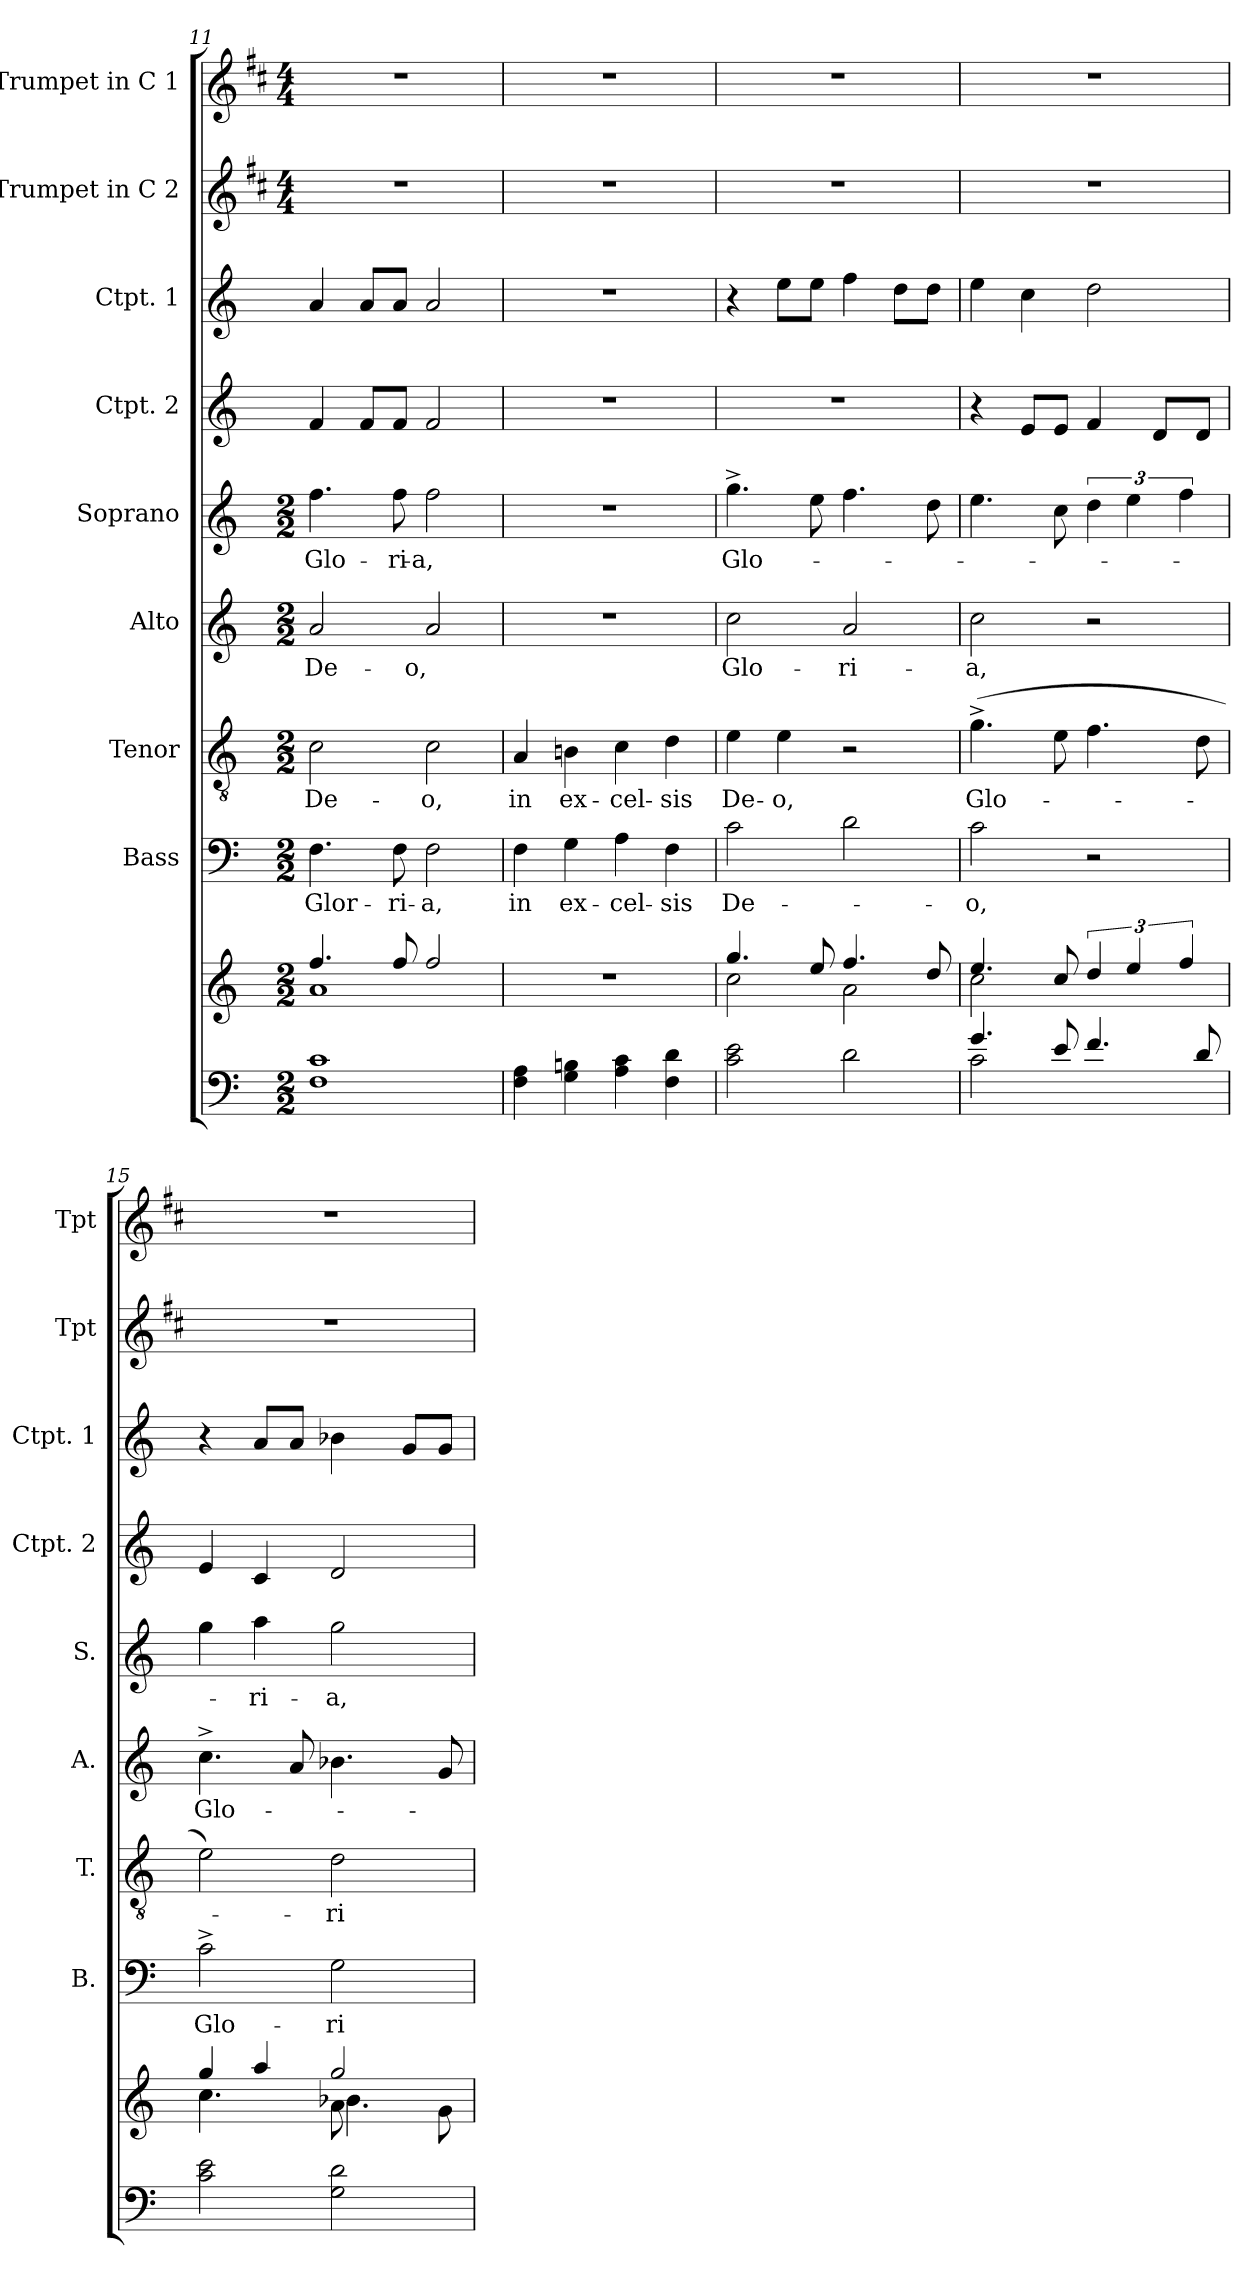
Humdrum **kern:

**kern	**kern	**kern	**text	**kern	**text	**kern	**text	**kern	**text	**kern	**kern	**kern	**kern
*part10	*part9	*part8	*part8	*part7	*part7	*part6	*part6	*part5	*part5	*part4	*part3	*part2	*part1
*staff10	*staff9	*staff8	*staff8	*staff7	*staff7	*staff6	*staff6	*staff5	*staff5	*staff4	*staff3	*staff2	*staff1
*	*	*I"Bass	*	*I"Tenor	*	*I"Alto	*	*I"Soprano	*	*I"Ctpt. 2	*I"Ctpt. 1	*I"Trumpet in C 2	*I"Trumpet in C 1
*	*	*I'B.	*	*I'T.	*	*I'A.	*	*I'S.	*	*I'Ctpt. 2	*I'Ctpt. 1	*I'Tpt	*I'Tpt
*clefF4	*clefG2	*clefF4	*	*clefGv2	*	*clefG2	*	*clefG2	*	*clefG2	*clefG2	*clefG2	*clefG2
*	*	*	*	*	*	*	*	*	*	*	*	*ITrd1c2	*ITrd1c2
*k[]	*k[]	*k[]	*	*k[]	*	*k[]	*	*k[]	*	*k[]	*k[]	*k[]	*k[]
*C:	*C:	*C:	*	*C:	*	*C:	*	*C:	*	*C:	*C:	*C:	*C:
*M2/2	*M2/2	*M2/2	*	*M2/2	*	*M2/2	*	*M2/2	*	*	*	*M4/4	*M4/4
=11	=11	=11	=11	=11	=11	=11	=11	=11	=11	=11	=11	=11	=11
*	*^	*	*	*	*	*	*	*	*	*	*	*	*
!	!	!	!	!LO:LY:b	!	!LO:LY:b	!	!LO:LY:b	!	!LO:LY:b	!	!	!	!
1F 1c	4.ff/	1a	4.F\	Glor-	2c\	De-	2a/	De-	4.ff\	Glo-	4f/	4a/	1r	1r
.	.	.	.	.	.	.	.	.	.	.	8f/L	8a/L	.	.
!	!	!	!	!LO:LY:b	!	!	!	!	!	!LO:LY:b	!	!	!	!
.	8ff/	.	8F\	-ri-	.	.	.	.	8ff\	-ri-	8f/J	8a/J	.	.
!	!	!	!	!LO:LY:b	!	!LO:LY:b	!	!LO:LY:b	!	!LO:LY:b	!	!	!	!
.	2ff/	.	2F\	-a,	2c\	-o,	2a/	-o,	2ff\	-a,	2f/	2a/	.	.
*	*v	*v	*	*	*	*	*	*	*	*	*	*	*	*
=12	=12	=12	=12	=12	=12	=12	=12	=12	=12	=12	=12	=12	=12
!	!	!	!LO:LY:b	!	!LO:LY:b	!	!	!	!	!	!	!	!
4F\ 4A\	1r	4F\	in	4A/	in	1r	.	1r	.	1r	1r	1r	1r
!	!	!	!LO:LY:b	!	!LO:LY:b	!	!	!	!	!	!	!	!
4G\ 4Bn\	.	4G\	ex-	4Bn\	ex-	.	.	.	.	.	.	.	.
!	!	!	!LO:LY:b	!	!LO:LY:b	!	!	!	!	!	!	!	!
4A\ 4c\	.	4A\	-cel-	4c\	-cel-	.	.	.	.	.	.	.	.
!	!	!	!LO:LY:b	!	!LO:LY:b	!	!	!	!	!	!	!	!
4F\ 4d\	.	4F\	-sis	4d\	-sis	.	.	.	.	.	.	.	.
!!LO:PB:g=z
=13	=13	=13	=13	=13	=13	=13	=13	=13	=13	=13	=13	=13	=13
*	*^	*	*	*	*	*	*	*	*	*	*	*	*
!	!	!	!	!LO:LY:b	!	!LO:LY:b	!	!LO:LY:b	!	!LO:LY:b	!	!	!	!
2c\ 2e\	4.gg/	2cc\	2c\	De-	4e\	De-	2cc\	Glo-	4.gg^>\	Glo-	1r	4r	1r	1r
!	!	!	!	!	!	!LO:LY:b	!	!	!	!	!	!	!	!
.	.	.	.	.	4e\	-o,	.	.	.	.	.	8ee\L	.	.
.	8ee/	.	.	.	.	.	.	.	8ee\	.	.	8ee\J	.	.
!	!	!	!	!	!	!	!	!LO:LY:b	!	!	!	!	!	!
2d\	4.ff/	2a\	2d\	.	2r	.	2a/	-ri-	4.ff\	.	.	4ff\	.	.
.	.	.	.	.	.	.	.	.	.	.	.	8dd\L	.	.
.	8dd/	.	.	.	.	.	.	.	8dd\	.	.	8dd\J	.	.
=14	=14	=14	=14	=14	=14	=14	=14	=14	=14	=14	=14	=14	=14	=14
*^	*	*	*	*	*	*	*	*	*	*	*	*	*	*
!	!	!	!	!	!LO:LY:b	!	!LO:LY:b	!	!LO:LY:b	!	!	!	!	!	!
2c\	4.g/	2cc\	4.ee/	2c\	-o,	(>4.g^>\	Glo-	2cc\	-a,	4.ee\	.	4r	4ee\	1r	1r
.	.	.	.	.	.	.	.	.	.	.	.	8e/L	4cc\	.	.
.	8e/	.	8cc/	.	.	8e\	.	.	.	8cc\	.	8e/J	.	.	.
2ryy	4.f/	2ryy	6dd/	2r	.	4.f\	.	2r	.	6dd\	.	4f/	2dd\	.	.
.	.	.	6ee/	.	.	.	.	.	.	6ee\	.	.	.	.	.
.	.	.	.	.	.	.	.	.	.	.	.	8d/L	.	.	.
.	.	.	6ff/	.	.	.	.	.	.	6ff\	.	.	.	.	.
.	8d/	.	.	.	.	8d\	.	.	.	.	.	8d/J	.	.	.
=15	=15	=15	=15	=15	=15	=15	=15	=15	=15	=15	=15	=15	=15	=15	=15
*	*	*^	*^	*	*	*	*	*	*	*	*	*	*	*	*
!	!	!	!	!	!	!	!LO:LY:b	!	!	!	!LO:LY:b	!	!	!	!	!	!
*v	*v	*	*	*	*	*	*	*	*	*	*	*	*	*	*	*	*
2c\ 2e\	4.cc\	4gg/	2ryy	2ryy	2c^>\	Glo-	2e\)	.	4.cc^>\	Glo-	4gg\	.	4e/	4r	1r	1r
!	!	!	!	!	!	!	!	!	!	!	!	!LO:LY:b	!	!	!	!
.	.	4aa/	.	.	.	.	.	.	.	.	4aa\	-ri-	4c/	8a/L	.	.
.	2ryy	.	.	.	.	.	.	.	8a/	.	.	.	.	8a/J	.	.
!	!	!	!	!	!	!LO:LY:b	!	!LO:LY:b	!	!	!	!LO:LY:b	!	!	!	!
2G\ 2d\	.	8a\	2gg/	4.b-X\	2G\	-ri-	2d\	-ri-	4.b-X\	.	2gg\	-a,	2d/	4b-X\	.	.
.	.	4.ryy	.	.	.	.	.	.	.	.	.	.	.	.	.	.
.	.	.	.	.	.	.	.	.	.	.	.	.	.	8g/L	.	.
.	8ryy	.	.	8g\	.	.	.	.	8g/	.	.	.	.	8g/J	.	.
*	*v	*v	*v	*v	*	*	*	*	*	*	*	*	*	*	*	*
=	=	=	=	=	=	=	=	=	=	=	=	=	=
*-	*-	*-	*-	*-	*-	*-	*-	*-	*-	*-	*-	*-	*-
